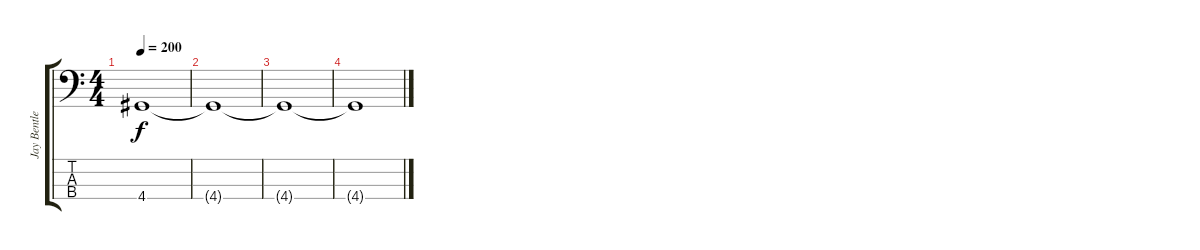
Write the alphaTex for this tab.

\track ("Jay Bentley" "Jay Bentle") {instrument electricbasspick}
\staff {score tabs}
\tuning (G2 D2 A1 E1) {hide}
\ts (4 4)
\tempo 200
\clef f4
\ks c
4.4{t}.1{dy f} |
4.4{t}.1 |
4.4{t}.1 |
4.4{t}.1
